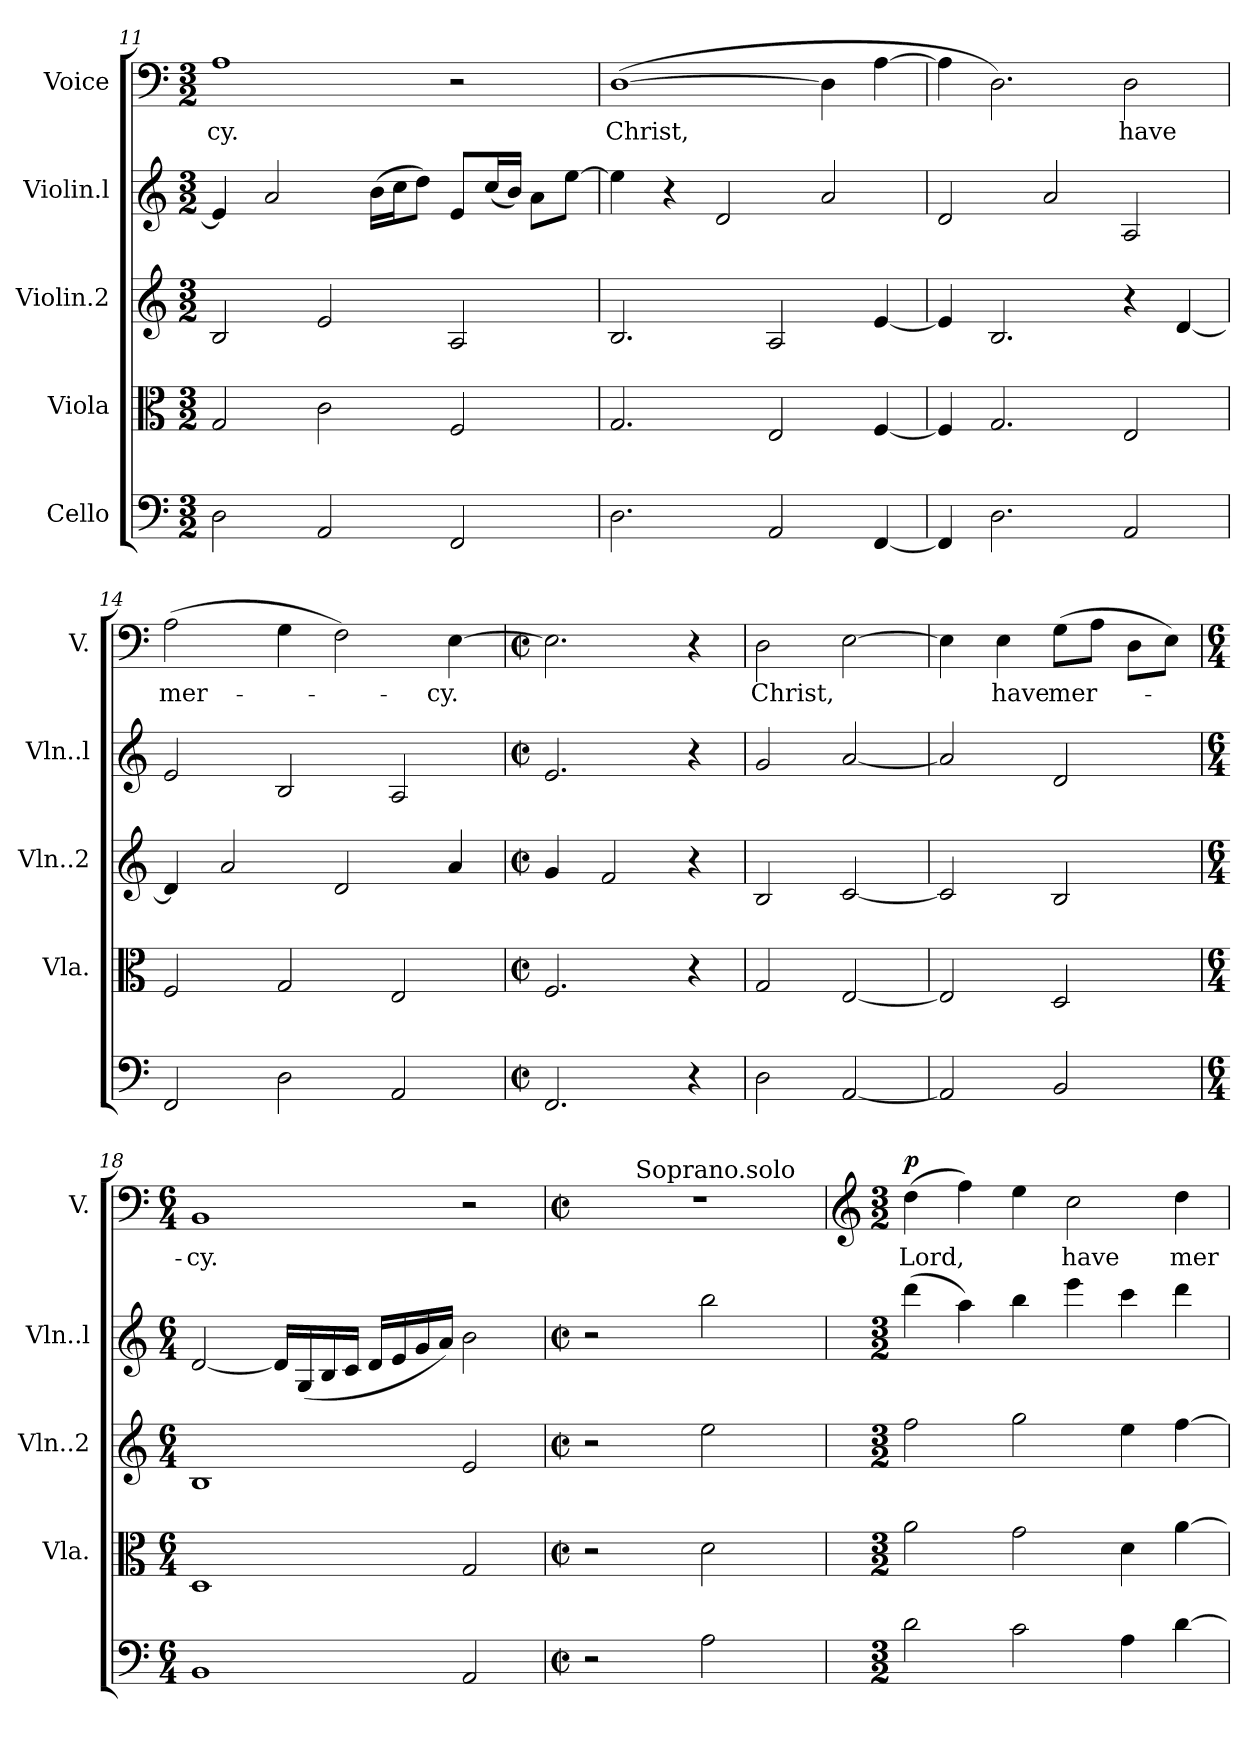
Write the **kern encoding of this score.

**kern	**kern	**kern	**kern	**kern	**text	**dynam
*part5	*part4	*part3	*part2	*part1	*part1	*part1
*staff5	*staff4	*staff3	*staff2	*staff1	*staff1	*staff1
*I"Cello	*I"Viola	*I"Violin.2	*I"Violin.l	*I"Voice	*	*
*	*I'Vla.	*I'Vln..2	*I'Vln..l	*I'V.	*	*
*clefF4	*clefC3	*clefG2	*clefG2	*clefF4	*	*
*k[]	*k[]	*k[]	*k[]	*k[]	*	*
*C:	*C:	*C:	*C:	*C:	*	*
*M3/2	*M3/2	*M3/2	*M3/2	*M3/2	*	*
=11	=11	=11	=11	=11	=11	=11
!	!	!	!	!	!LO:LY:b	!
2D\	2G/	2B/	4e/]	1A	-cy.	.
.	.	.	2a/	.	.	.
2AA/	2c\	2e/	.	.	.	.
.	.	.	(>16b\LL	.	.	.
.	.	.	16cc\J	.	.	.
.	.	.	8dd\J)	.	.	.
2FF/	2F/	2A/	8e/L	2r	.	.
.	.	.	(>16cc/L	.	.	.
.	.	.	16b/JJ)	.	.	.
.	.	.	8a\L	.	.	.
.	.	.	[>8ee\J	.	.	.
=12	=12	=12	=12	=12	=12	=12
!	!	!	!	!	!LO:LY:b	!
2.D\	2.G/	2.B/	4ee\]	(>[>1D	Christ,	.
.	.	.	4r	.	.	.
.	.	.	2d/	.	.	.
2AA/	2E/	2A/	.	.	.	.
.	.	.	2a/	4D\]	.	.
[<4FF/	[<4F/	[<4e/	.	[>4A\	.	.
=13	=13	=13	=13	=13	=13	=13
4FF/]	4F/]	4e/]	2d/	4A\]	.	.
2.D\	2.G/	2.B/	.	2.D\)	.	.
.	.	.	2a/	.	.	.
!	!	!	!	!	!LO:LY:b	!
2AA/	2E/	4r	2A/	2D\	have	.
.	.	[<4d/	.	.	.	.
=14	=14	=14	=14	=14	=14	=14
!	!	!	!	!	!LO:LY:b	!
2FF/	2F/	4d/]	2e/	(>2A\	mer-	.
.	.	2a/	.	.	.	.
2D\	2G/	.	2B/	4G\	.	.
.	.	2d/	.	2F\)	.	.
2AA/	2E/	.	2A/	.	.	.
!	!	!	!	!	!LO:LY:b	!
.	.	4a/	.	[<4E\	-cy.	.
!!LO:LB:g=z
=15	=15	=15	=15	=15	=15	=15
*M2/2	*M2/2	*M2/2	*M2/2	*M2/2	*	*
*met(c|)	*met(c|)	*met(c|)	*met(c|)	*met(c|)	*	*
2.FF/	2.F/	4g/	2.e/	2.E\]	.	.
.	.	2f/	.	.	.	.
4r	4r	4r	4r	4r	.	.
=16	=16	=16	=16	=16	=16	=16
!	!	!	!	!	!LO:LY:b	!
2D\	2G/	2B/	2g/	2D\	Christ,	.
[<2AA/	[<2E/	[<2c/	[<2a/	[>2E\	.	.
=17	=17	=17	=17	=17	=17	=17
2AA/]	2E/]	2c/]	2a/]	4E\]	.	.
!	!	!	!	!	!LO:LY:b	!
.	.	.	.	4E\	have	.
!	!	!	!	!	!LO:LY:b	!
2BB/	2D/	2B/	2d/	(>8G\L	mer-	.
.	.	.	.	8A\J	.	.
.	.	.	.	8D\L	.	.
.	.	.	.	8E\J)	.	.
=18	=18	=18	=18	=18	=18	=18
*M6/4	*M6/4	*M6/4	*M6/4	*M6/4	*	*
!	!	!	!	!	!LO:LY:b	!
1BB	1D	1B	[<2d/	1BB	-cy.	.
.	.	.	16d/LL]	.	.	.
.	.	.	(<16G/	.	.	.
.	.	.	16B/	.	.	.
.	.	.	16c/JJ	.	.	.
.	.	.	16d/LL	.	.	.
.	.	.	16e/	.	.	.
.	.	.	16g/	.	.	.
.	.	.	16a/JJ)	.	.	.
2AA/	2G/	2e/	2b\	2r	.	.
=19	=19	=19	=19	=19	=19	=19
*M2/2	*M2/2	*M2/2	*M2/2	*M2/2	*	*
*met(c|)	*met(c|)	*met(c|)	*met(c|)	*met(c|)	*	*
*	*	*	*	*^	*	*
2r	2r	2r	2r	1r	8ryy	.	.
.	.	.	.	.	32ryy	.	.
!	!	!	!	!	!LO:TX:a:t=Soprano.solo	!	!
.	.	.	.	.	2ryy	.	.
2A\	2d\	2ee\	2bb\	.	.	.	.
.	.	.	.	.	4ryy	.	.
.	.	.	.	.	16.ryy	.	.
*	*	*	*	*v	*v	*	*
!!LO:PB:g=z
=20	=20	=20	=20	=20	=20	=20
*	*	*	*	*clefG2	*	*
*M3/2	*M3/2	*M3/2	*M3/2	*M3/2	*	*
*	*	*	*	*^	*	*
!	!	!	!	!	!	!LO:LY:b	!LO:DY:a
*	*	*	*	*v	*v	*	*
2d\	2a\	2ff\	(>4ddd\	(>4dd\	Lord,	p
.	.	.	4aa\)	4ff\)	.	.
2c\	2g\	2gg\	4bb\	4ee\	.	.
!	!	!	!	!	!LO:LY:b	!
.	.	.	4eee\	2cc\	have	.
4A\	4d\	4ee\	4ccc\	.	.	.
!	!	!	!	!	!LO:LY:b	!
[>4d\	[>4a\	[>4ff\	4ddd\	4dd\	mer-	.
=	=	=	=	=	=	=
*-	*-	*-	*-	*-	*-	*-
